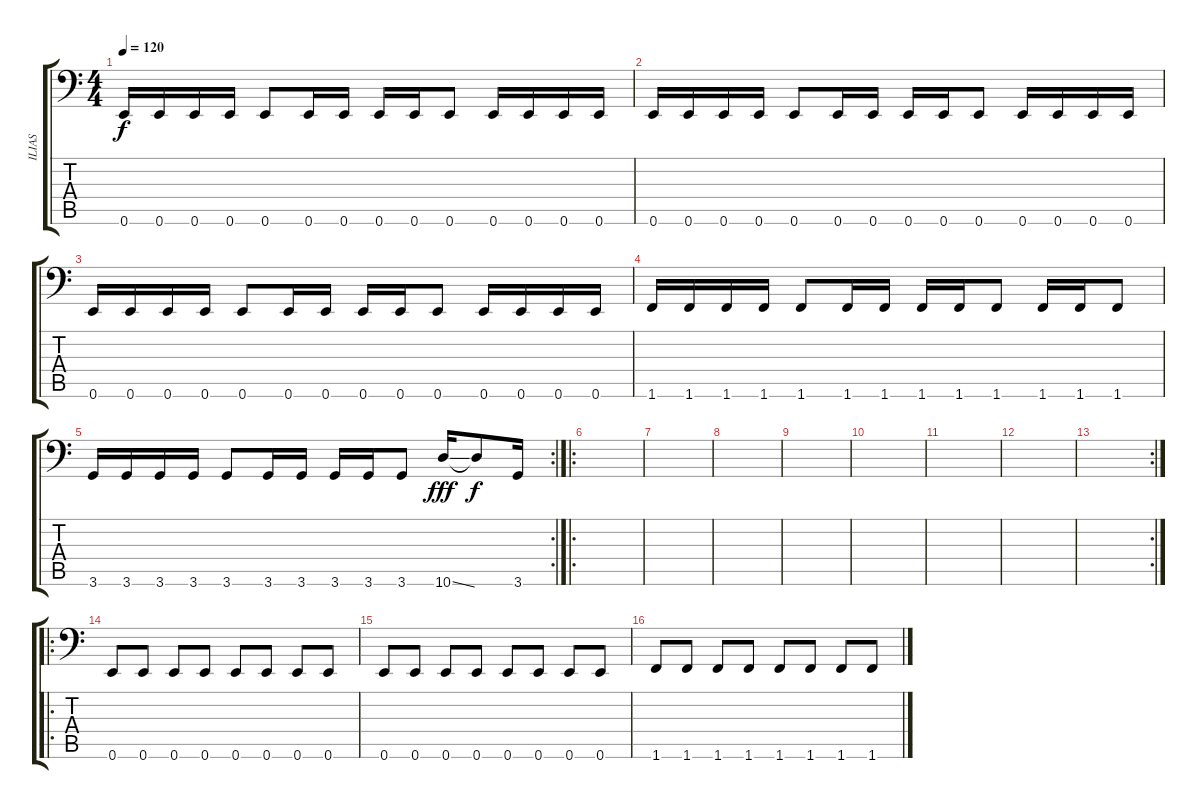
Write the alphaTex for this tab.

\track ("ILIAS" "ILIAS") {instrument electricbassfinger}
\staff {score tabs}
\tuning (E3 B2 G2 D2 A1 E1) {hide}
\ts (4 4)
\tempo 120
\clef f4
\ks c
0.6.16{dy f} 0.6.16 0.6.16 0.6.16 0.6.8 0.6.16 0.6.16 0.6.16 0.6.16 0.6.8 0.6.16 0.6.16 0.6.16 0.6.16 |
0.6.16 0.6.16 0.6.16 0.6.16 0.6.8 0.6.16 0.6.16 0.6.16 0.6.16 0.6.8 0.6.16 0.6.16 0.6.16 0.6.16 |
0.6.16 0.6.16 0.6.16 0.6.16 0.6.8 0.6.16 0.6.16 0.6.16 0.6.16 0.6.8 0.6.16 0.6.16 0.6.16 0.6.16 |
1.6.16 1.6.16 1.6.16 1.6.16 1.6.8 1.6.16 1.6.16 1.6.16 1.6.16 1.6.8 1.6.16 1.6.16 1.6.8 |
\rc 2
3.6.16 3.6.16 3.6.16 3.6.16 3.6.8 3.6.16 3.6.16 3.6.16 3.6.16 3.6.8 10.6{ss}.16{dy fff} 10.6{t}.8{dy f} 3.6.16 |
\ro
|
|
|
|
|
|
|
\rc 2
|
\ro
0.6.8 0.6.8 0.6.8 0.6.8 0.6.8 0.6.8 0.6.8 0.6.8 |
0.6.8 0.6.8 0.6.8 0.6.8 0.6.8 0.6.8 0.6.8 0.6.8 |
1.6.8 1.6.8 1.6.8 1.6.8 1.6.8 1.6.8 1.6.8 1.6.8
